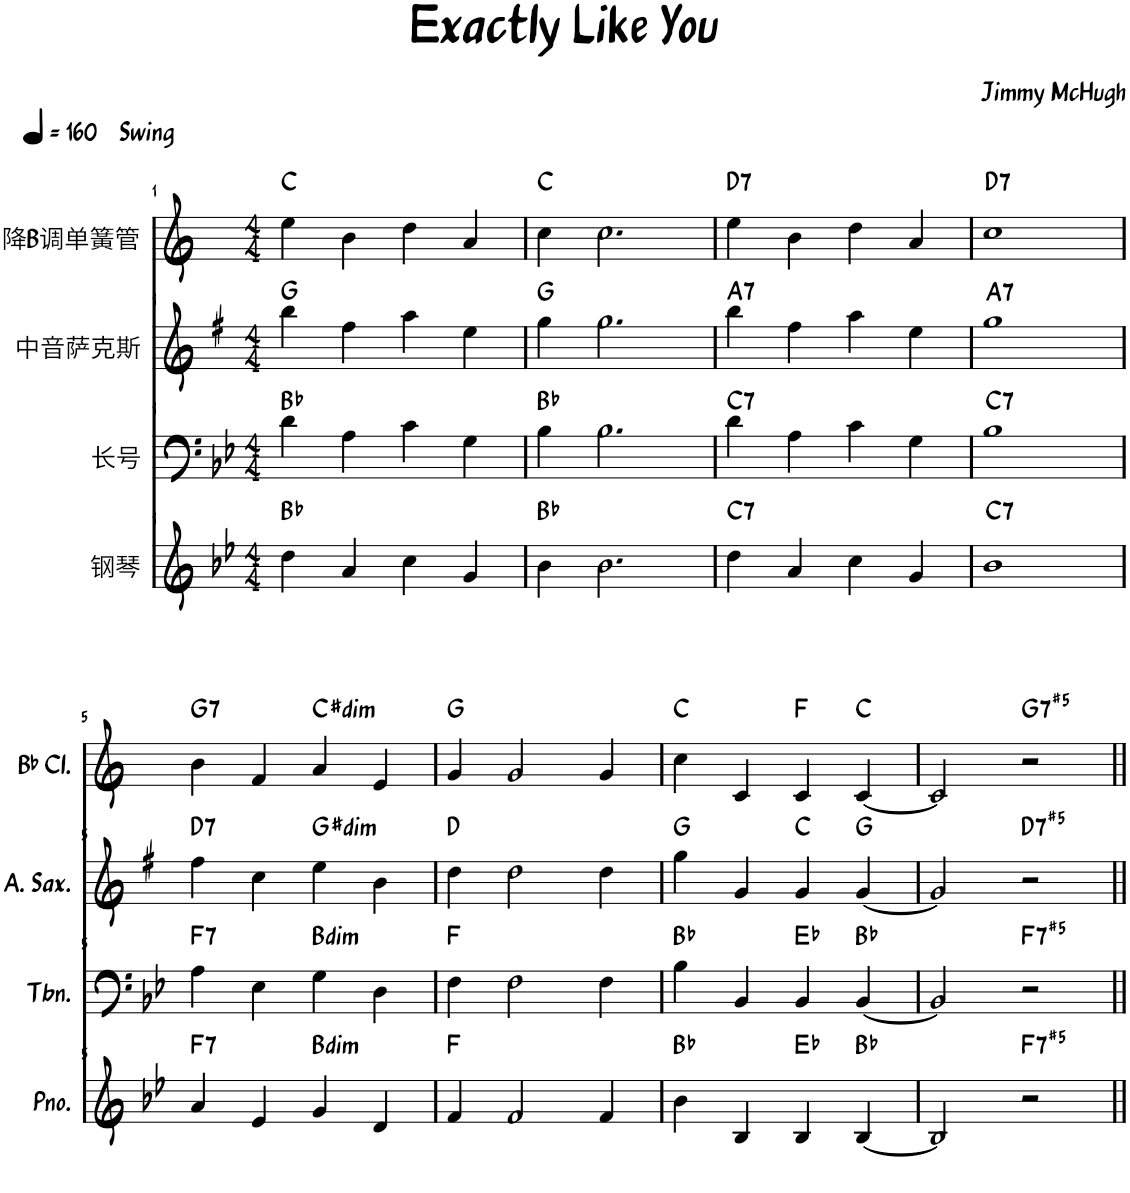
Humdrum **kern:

**kern	**harte	**kern	**harte	**kern	**harte	**kern	**harte
*part4	*part4	*part3	*part3	*part2	*part2	*part1	*part1
*staff4	*	*staff3	*	*staff2	*	*staff1	*
*I"钢琴	*	*I"长号	*	*I"中音萨克斯	*	*I"降B调单簧管	*
*clefG2	*	*clefF4	*	*clefG2	*	*clefG2	*
*	*	*	*	*Trd5c9	*	*Trd1c2	*
*k[b-e-]	*	*k[b-e-]	*	*k[f#]	*	*k[]	*
*M4/4	*	*M4/4	*	*M4/4	*	*M4/4	*
*MM160	*	*MM160	*	*MM160	*	*MM160	*
=1	=1	=1	=1	=1	=1	=1	=1
!	!	!	!	!	!	!LO:TX:a:B:t=Swing	!
4dd\	Bb:maj	4d\	Bb:maj	4bb\	G:maj	4ee\	C:maj
4a/	.	4A\	.	4ff#\	.	4b\	.
4cc\	.	4c\	.	4aa\	.	4dd\	.
4g/	.	4G\	.	4ee\	.	4a/	.
=2	=2	=2	=2	=2	=2	=2	=2
4b-\	Bb:maj	4B-\	Bb:maj	4gg\	G:maj	4cc\	C:maj
2.b-\	.	2.B-\	.	2.gg\	.	2.cc\	.
=3	=3	=3	=3	=3	=3	=3	=3
!	!LO:H:kt=7	!	!LO:H:kt=7	!	!LO:H:kt=7	!	!LO:H:kt=7
4dd\	C:7	4d\	C:7	4bb\	A:7	4ee\	D:7
4a/	.	4A\	.	4ff#\	.	4b\	.
4cc\	.	4c\	.	4aa\	.	4dd\	.
4g/	.	4G\	.	4ee\	.	4a/	.
=4	=4	=4	=4	=4	=4	=4	=4
!	!LO:H:kt=7	!	!LO:H:kt=7	!	!LO:H:kt=7	!	!LO:H:kt=7
1b-	C:7	1B-	C:7	1gg	A:7	1cc	D:7
!!LO:LB:g=z
=5	=5	=5	=5	=5	=5	=5	=5
!	!LO:H:kt=7	!	!LO:H:kt=7	!	!LO:H:kt=7	!	!LO:H:kt=7
4a/	F:7	4A\	F:7	4ff#\	D:7	4b\	G:7
4e-/	.	4E-\	.	4cc\	.	4f/	.
!	!LO:H:kt=dim	!	!LO:H:kt=dim	!	!LO:H:kt=dim	!	!LO:H:kt=dim
4g/	B:dim	4G\	B:dim	4ee\	G#:dim	4a/	C#:dim
4d/	.	4D\	.	4b\	.	4e/	.
=6	=6	=6	=6	=6	=6	=6	=6
4f/	F:maj	4F\	F:maj	4dd\	D:maj	4g/	G:maj
2f/	.	2F\	.	2dd\	.	2g/	.
4f/	.	4F\	.	4dd\	.	4g/	.
=7	=7	=7	=7	=7	=7	=7	=7
4b-\	Bb:maj	4B-\	Bb:maj	4gg\	G:maj	4cc\	C:maj
4B-/	.	4BB-/	.	4g/	.	4c/	.
4B-/	Eb:maj	4BB-/	Eb:maj	4g/	C:maj	4c/	F:maj
[4B-/	Bb:maj	[4BB-/	Bb:maj	[4g/	G:maj	[4c/	C:maj
=8	=8	=8	=8	=8	=8	=8	=8
2B-/]	.	2BB-/]	.	2g/]	.	2c/]	.
!	!LO:H:kt=7	!	!LO:H:kt=7	!	!LO:H:kt=7	!	!LO:H:kt=7
2r	F:(3,#5,b7)	2r	F:(3,#5,b7)	2r	D:(3,#5,b7)	2r	G:(3,#5,b7)
=||	=||	=||	=||	=||	=||	=||	=||
*-	*-	*-	*-	*-	*-	*-	*-
